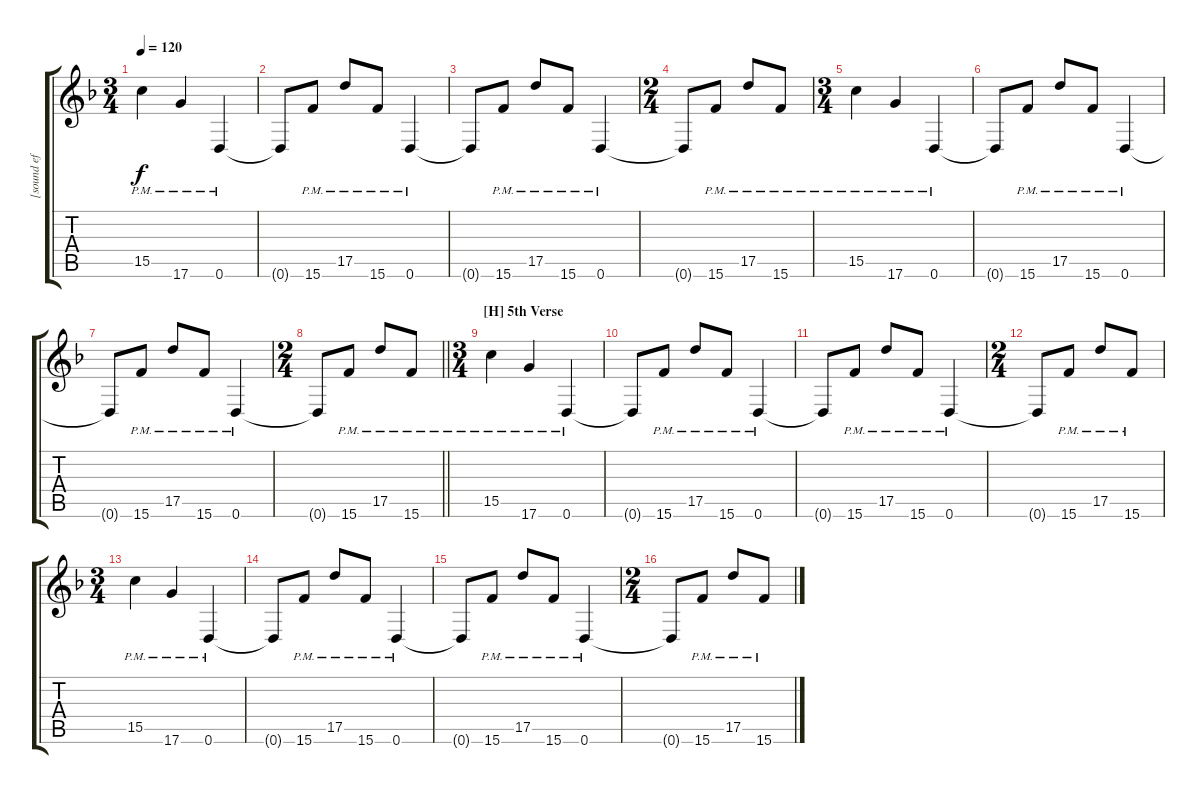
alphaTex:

\track (" [sound effects]" " [sound ef") {instrument electricguitarclean}
\staff {score tabs}
\tuning (E4 B3 G3 D3 A2 D2) {hide}
\ts (3 4)
\tempo 120
\clef g2
\ks dminor
15.5{pm}.4{dy f} 17.6{pm}.4 0.6{pm}.4 |
0.6{t}.8 15.6{pm}.8 17.5{pm}.8 15.6{pm}.8 0.6{pm}.4 |
0.6{t}.8 15.6{pm}.8 17.5{pm}.8 15.6{pm}.8 0.6{pm}.4 |
\ts (2 4)
0.6{t}.8 15.6{pm}.8 17.5{pm}.8 15.6{pm}.8 |
\ts (3 4)
15.5{pm}.4 17.6{pm}.4 0.6{pm}.4 |
0.6{t}.8 15.6{pm}.8 17.5{pm}.8 15.6{pm}.8 0.6{pm}.4 |
0.6{t}.8 15.6{pm}.8 17.5{pm}.8 15.6{pm}.8 0.6{pm}.4 |
\ts (2 4)
\barLineRight lightlight
0.6{t}.8 15.6{pm}.8 17.5{pm}.8 15.6{pm}.8 |
\ts (3 4)
\section ("" "[H] 5th Verse")
15.5{pm}.4 17.6{pm}.4 0.6{pm}.4 |
0.6{t}.8 15.6{pm}.8 17.5{pm}.8 15.6{pm}.8 0.6{pm}.4 |
0.6{t}.8 15.6{pm}.8 17.5{pm}.8 15.6{pm}.8 0.6{pm}.4 |
\ts (2 4)
0.6{t}.8 15.6{pm}.8 17.5{pm}.8 15.6{pm}.8 |
\ts (3 4)
15.5{pm}.4 17.6{pm}.4 0.6{pm}.4 |
0.6{t}.8 15.6{pm}.8 17.5{pm}.8 15.6{pm}.8 0.6{pm}.4 |
0.6{t}.8 15.6{pm}.8 17.5{pm}.8 15.6{pm}.8 0.6{pm}.4 |
\ts (2 4)
0.6{t}.8 15.6{pm}.8 17.5{pm}.8 15.6{pm}.8
